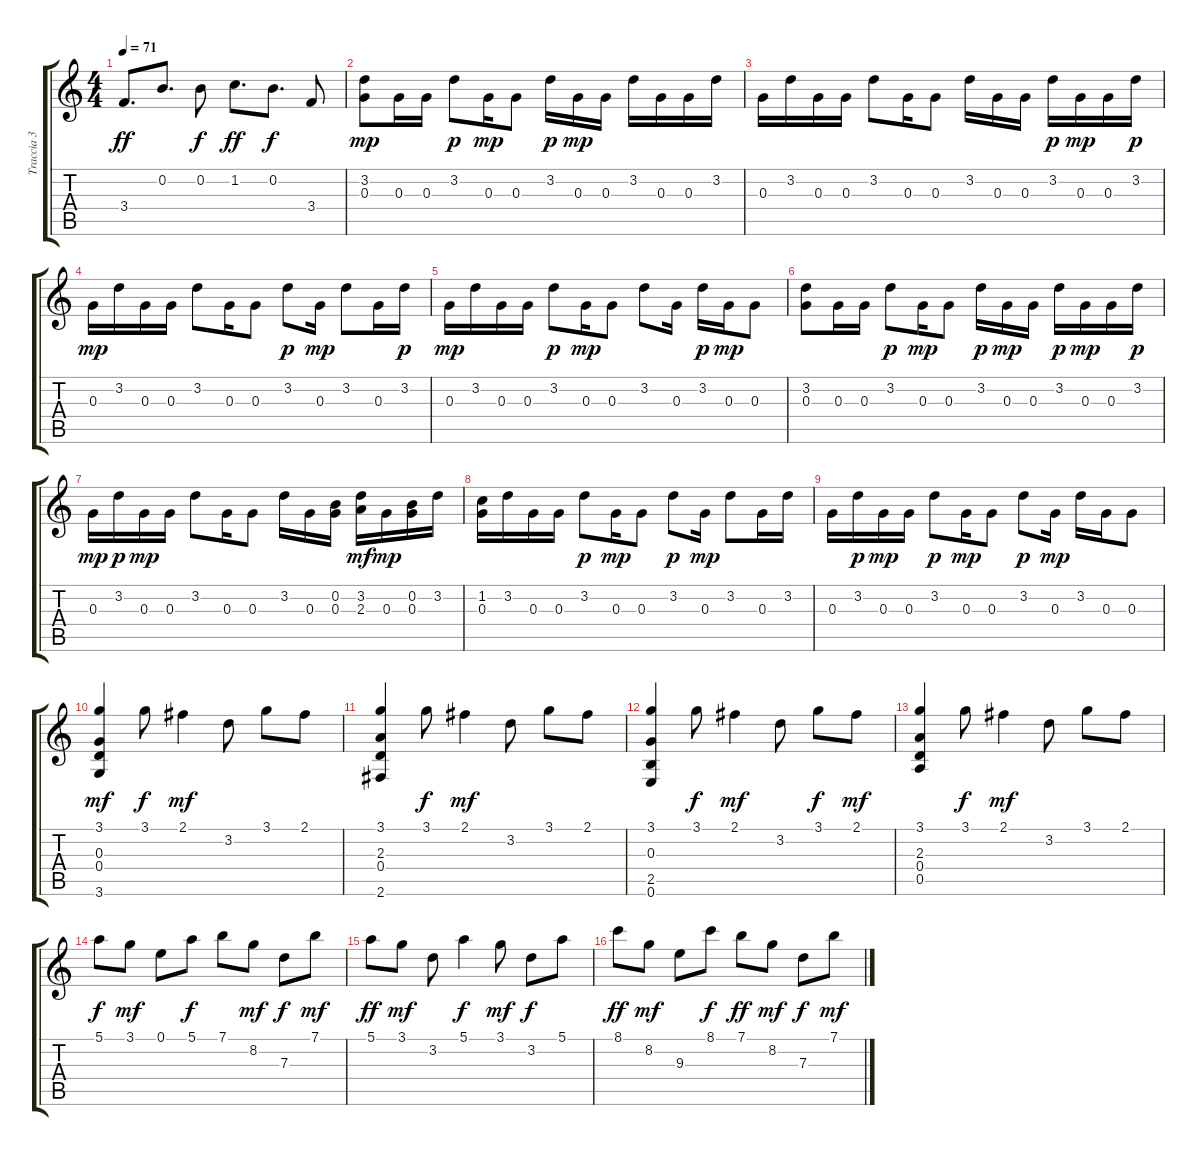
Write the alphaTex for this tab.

\track ("Traccia 3" "Traccia 3") {instrument electricguitarclean}
\staff {score tabs}
\tuning (E4 B3 G3 D3 A2 E2) {hide}
\ts (4 4)
\tempo 71
\clef g2
\ks c
3.4.8{d dy ff} 0.2.8{d} 0.2.8{dy f} 1.2.8{d dy ff} 0.2.8{d dy f} 3.4.8 |
(3.2 0.3).8{dy mp} 0.3.16 0.3.16 3.2.8{dy p} 0.3.16{dy mp} 0.3.8 3.2.16{dy p} 0.3.16{dy mp} 0.3.16 3.2.16 0.3.16 0.3.16 3.2.16 |
0.3.16 3.2.16 0.3.16 0.3.16 3.2.8 0.3.16 0.3.8 3.2.16 0.3.16 0.3.16 3.2.16{dy p} 0.3.16{dy mp} 0.3.16 3.2.16{dy p} |
0.3.16{dy mp} 3.2.16 0.3.16 0.3.16 3.2.8 0.3.16 0.3.8 3.2.8{dy p} 0.3.16{dy mp} 3.2.8 0.3.16 3.2.16{dy p} |
0.3.16{dy mp} 3.2.16 0.3.16 0.3.16 3.2.8{dy p} 0.3.16{dy mp} 0.3.8 3.2.8 0.3.16 3.2.16{dy p} 0.3.16{dy mp} 0.3.8 |
(3.2 0.3).8 0.3.16 0.3.16 3.2.8{dy p} 0.3.16{dy mp} 0.3.8 3.2.16{dy p} 0.3.16{dy mp} 0.3.16 3.2.16{dy p} 0.3.16{dy mp} 0.3.16 3.2.16{dy p} |
0.3.16{dy mp} 3.2.16{dy p} 0.3.16{dy mp} 0.3.16 3.2.8 0.3.16 0.3.8 3.2.16 0.3.16 (0.2 0.3).16 (3.2 2.3).16{dy mf} 0.3.16{dy mp} (0.2 0.3).16 3.2.16 |
(1.2 0.3).16 3.2.16 0.3.16 0.3.16 3.2.8{dy p} 0.3.16{dy mp} 0.3.8 3.2.8{dy p} 0.3.16{dy mp} 3.2.8 0.3.16 3.2.16 |
0.3.16 3.2.16{dy p} 0.3.16{dy mp} 0.3.16 3.2.8{dy p} 0.3.16{dy mp} 0.3.8 3.2.8{dy p} 0.3.16{dy mp} 3.2.16 0.3.16 0.3.8 |
(3.1 0.3 0.4 3.6).4{dy mf} 3.1.8{dy f} 2.1.4{dy mf} 3.2.8 3.1.8 2.1.8 |
(3.1 2.3 0.4 2.6).4 3.1.8{dy f} 2.1.4{dy mf} 3.2.8 3.1.8 2.1.8 |
(3.1 0.3 2.5 0.6).4 3.1.8{dy f} 2.1.4{dy mf} 3.2.8 3.1.8{dy f} 2.1.8{dy mf} |
(3.1 2.3 0.4 0.5).4 3.1.8{dy f} 2.1.4{dy mf} 3.2.8 3.1.8 2.1.8 |
5.1.8{dy f} 3.1.8{dy mf} 0.1.8 5.1.8{dy f} 7.1.8 8.2.8{dy mf} 7.3.8{dy f} 7.1.8{dy mf} |
5.1.8{dy ff} 3.1.8{dy mf} 3.2.8 5.1.4{dy f} 3.1.8{dy mf} 3.2.8{dy f} 5.1.8 |
8.1.8{dy ff} 8.2.8{dy mf} 9.3.8 8.1.8{dy f} 7.1.8{dy ff} 8.2.8{dy mf} 7.3.8{dy f} 7.1.8{dy mf}
